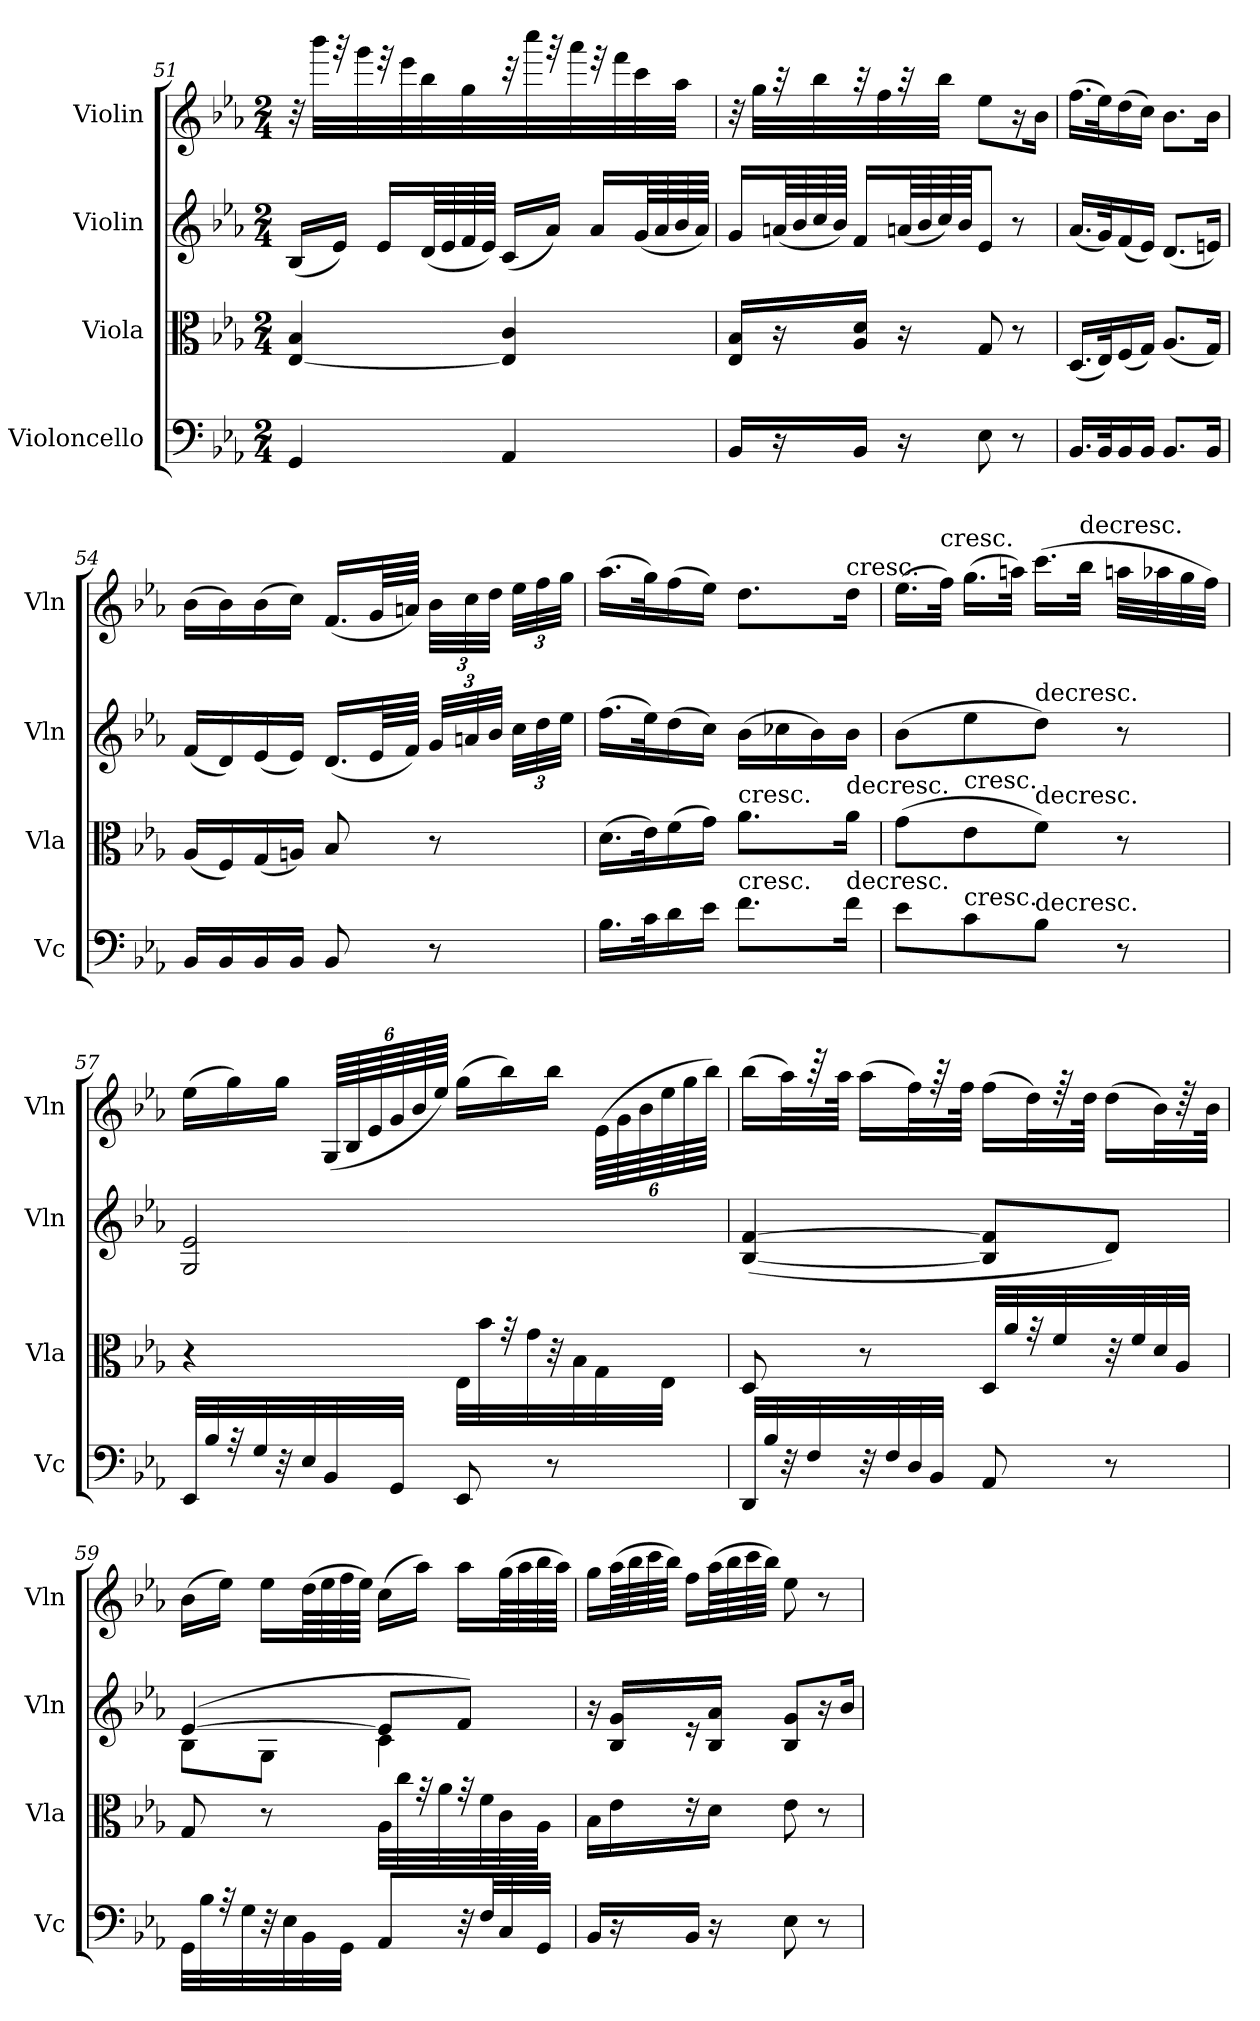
**kern	**kern	**kern	**kern
*part4	*part3	*part2	*part1
*staff4	*staff3	*staff2	*staff1
*I"Violoncello	*I"Viola	*I"Violin	*I"Violin
*I'Vc	*I'Vla	*I'Vln	*I'Vln
*clefF4	*clefC3	*clefG2	*clefG2
*k[b-e-a-]	*k[b-e-a-]	*k[b-e-a-]	*k[b-e-a-]
*E-:	*E-:	*E-:	*E-:
*M2/4	*M2/4	*M2/4	*M2/4
=51	=51	=51	=51
4GG/	[4E-/ 4B-/	(16B-/LL	32r
.	.	.	32bbb-\LLL
.	.	16e-/JJ)	32r
.	.	.	32ggg\
.	.	16e-/LL	32r
.	.	.	32eee-\
.	.	(64d/LL	32bb-\
.	.	64e-/	.
.	.	64f/	32gg\
.	.	64e-/JJJJ)	.
4AA-/	4E-]/ 4c/	(16c/LL	32r
.	.	.	32cccc\
.	.	16a-/JJ)	32r
.	.	.	32aaa-\
.	.	16a-/LL	32r
.	.	.	32fff\
.	.	(64g/LL	32ccc\
.	.	64a-/	.
.	.	64b-/	32aa-\JJJ
.	.	64a-/JJJJ)	.
=52	=52	=52	=52
16BB-/LL	16E-/ 16B-/LL	16g/LL	32r
.	.	.	32gg\LLL
16r	16r	(64an/LL	32r
.	.	64b-/	.
.	.	64cc/	32bb-\
.	.	64b-/JJJJ)	.
16BB-/JJ	16A-/ 16d/JJ	16f/LL	32r
.	.	.	32ff\
16r	16r	(64an/LL	32r
.	.	64b-/	.
.	.	64cc/)	32bb-\JJJ
.	.	64b-/JJJ	.
8E-\	8G/	8e-/J	8ee-\L
8r	8r	8r	16r
.	.	.	16b-\Jk
=53	=53	=53	=53
16.BB-/LL	(16.D/LL	(16.a-/LL	(16.ff\LL
32BB-/K	32E-/K)	32g/K)	32ee-\K)
16BB-/	(16F/	(16f/	(16dd\
16BB-/JJ	16G/JJ)	16e-/JJ)	16cc\JJ)
8.BB-/L	(8.A-/L	(8.d/L	8.b-\L
16BB-/Jk	16G/Jk)	16en/Jk)	16b-\Jk
=54	=54	=54	=54
16BB-/LL	(16A-/LL	(16f/LL	(16b-\LL
16BB-/	16F/)	16d/)	16b-\)
16BB-/	(16G/	(16e-/	(16b-\
16BB-/JJ	16An/JJ)	16e-/JJ)	16cc\JJ)
8BB-/	8B-/	(16.d/LL	(16.f/LL
.	.	64e-/LL	64g/LL
.	.	64f/JJJJ)	64an/JJJJ)
8r	8r	48g/LLL	48b-\LLL
.	.	48an/	48cc\
.	.	48b-/JJJ	48dd\JJJ
.	.	48cc\LLL	48ee-\LLL
.	.	48dd\	48ff\
.	.	48ee-\JJJ	48gg\JJJ
=55	=55	=55	=55
16.B-\LL	(16.d\LL	(16.ff\LL	(16.aa-\LL
32c\K	32e-\K)	32ee-\K)	32gg\K)
16d\	(16f\	(16dd\	(16ff\
16e-\JJ	16g\JJ)	16cc\JJ)	16ee-\JJ)
!	!LO:TX:t=cresc.	!	!
!LO:TX:t=cresc.	!	!	!
8.f\L	8.a-\L	(16b-\LL	8.dd\L
.	.	16cc-X\	.
.	.	16b-\)	.
!	!	!	!LO:TX:t=cresc.
!	!LO:TX:t=decresc.	!	!
!LO:TX:t=decresc.	!	!	!
16f\Jk	16a-\Jk	16b-\JJ	16dd\Jk
=56	=56	=56	=56
8e-\L	(8g\L	(8b-\L	(16.ee-\LL
!	!	!	!LO:TX:t=cresc.
.	.	.	32ff\JJk)
!	!LO:TX:t=cresc.	!	!
!LO:TX:t=cresc.	!	!	!
8c\	8e-\	8ee-\	(16.gg\LL
.	.	.	32aan\JJk)
!	!	!LO:TX:t=decresc.	!
!	!LO:TX:t=decresc.	!	!
!LO:TX:t=decresc.	!	!	!
8B-\J	8f\J)	8dd\J)	(16.ccc\LL
!	!	!	!LO:TX:t=decresc.
.	.	.	32bb-\JJk
8r	8r	8r	32aan\LLL
.	.	.	32aa-X\
.	.	.	32gg\
.	.	.	32ff\JJJ)
=57	=57	=57	=57
32EE-/LLL	4r	2G/ 2e-/	(16ee-\LL
32B-/	.	.	.
32r	.	.	16gg\)
32G/	.	.	.
32r	.	.	16gg\JJ
32E-/	.	.	.
32BB-/	.	.	(96G/LLLL
.	.	.	96B-/
.	.	.	96e-/
32GG/JJJ	.	.	96g/
.	.	.	96b-/
.	.	.	96ee-/JJJJ)
8EE-/	32E-\LLL	.	(16gg\LL
.	32b-\	.	.
.	32r	.	16bb-\)
.	32g\	.	.
8r	32r	.	16bb-\JJ
.	32B-\	.	.
.	32G\	.	(96e-\LLLL
.	.	.	96g\
.	.	.	96b-\
.	32E-\JJJ	.	96ee-\
.	.	.	96gg\
.	.	.	96bb-\JJJJ)
=58	=58	=58	=58
32DD/LLL	8D/	([4B-/ [4f/	(16bb-\LL
32B-/	.	.	.
32r	.	.	32aa-\L)
32F/	.	.	64r
.	.	.	64aa-\JJJk
32r	8r	.	(16aa-\LL
32F/	.	.	.
32D/	.	.	32ff\L)
32BB-/JJJ	.	.	64r
.	.	.	64ff\JJJk
8AA-/	32D/LLL	8B-]/ 8f]/L	(16ff\LL
.	32a-/	.	.
.	32r	.	32dd\L)
.	32f/	.	64r
.	.	.	64dd\JJJk
8r	32r	8d/J)	(16dd\LL
.	32f/	.	.
.	32d/	.	32b-\L)
.	32A-/JJJ	.	64r
.	.	.	64b-\JJJk
=59	=59	=59	=59
*	*	*^	*
32GG\LLL	8G/	([4e-/	8B-\L	(16b-\LL
32B-\	.	.	.	.
32r	.	.	.	16ee-\JJ)
32G\	.	.	.	.
32r	8r	.	8G\J	16ee-\LL
32E-\	.	.	.	.
32BB-\	.	.	.	(64dd\LL
.	.	.	.	64ee-\
32GG\JJJ	.	.	.	64ff\
.	.	.	.	64ee-\JJJJ)
8AA-/L	32A-\LLL	8e-/L]	4c\	(16cc\LL
.	32cc\	.	.	.
.	32r	.	.	16aa-\JJ)
.	32a-\	.	.	.
32r	32r	8f/J)	.	16aa-\LL
32F/LL	32f\	.	.	.
32C/	32c\	.	.	(64gg\LL
.	.	.	.	64aa-\
32GG/JJJ	32A-\JJJ	.	.	64bb-\
.	.	.	.	64aa-\JJJJ)
*	*	*v	*v	*
=60	=60	=60	=60
16BB-/LL	16B-\LL	16r	16gg\LL
16r	16e-\	16B-/ 16g/LL	(64aa-\LL
.	.	.	64bb-\
.	.	.	64ccc\
.	.	.	64bb-\JJJJ)
16BB-/JJ	16r	16r	16ff\LL
16r	16d\JJ	16B-/ 16a-/JJ	(64aa-\LL
.	.	.	64bb-\
.	.	.	64ccc\
.	.	.	64bb-\JJJJ)
8E-\	8e-\	8B-/ 8g/L	8ee-\
8r	8r	16r	8r
.	.	16b-/Jk	.
=	=	=	=
*-	*-	*-	*-
